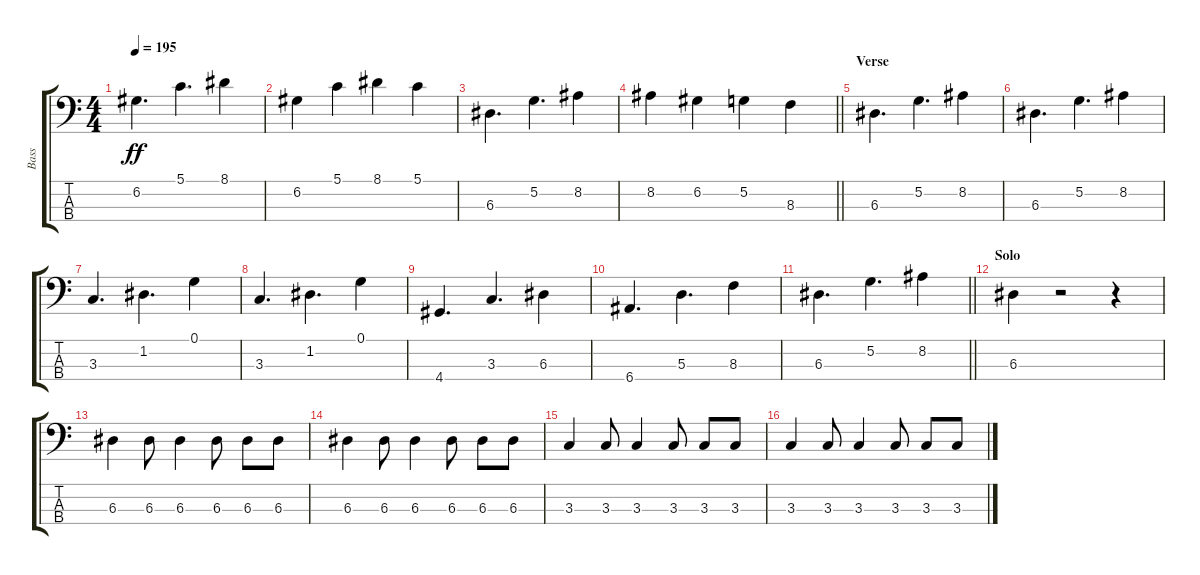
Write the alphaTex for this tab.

\track ("Bass" "Bass") {instrument electricbassfinger}
\staff {score tabs}
\tuning (G2 D2 A1 E1) {hide}
\ts (4 4)
\tempo 195
\clef f4
\ks c
6.2.4{d dy ff} 5.1.4{d} 8.1.4 |
6.2.4 5.1.4 8.1.4 5.1.4 |
6.3.4{d} 5.2.4{d} 8.2.4 |
\barLineRight lightlight
8.2.4 6.2.4 5.2.4 8.3.4 |
\section ("" "Verse")
6.3.4{d} 5.2.4{d} 8.2.4 |
6.3.4{d} 5.2.4{d} 8.2.4 |
3.3.4{d} 1.2.4{d} 0.1.4 |
3.3.4{d} 1.2.4{d} 0.1.4 |
4.4.4{d} 3.3.4{d} 6.3.4 |
6.4.4{d} 5.3.4{d} 8.3.4 |
\barLineRight lightlight
6.3.4{d} 5.2.4{d} 8.2.4 |
\section ("" "Solo")
6.3.4 r.2 r.4 |
6.3.4 6.3.8 6.3.4 6.3.8 6.3.8 6.3.8 |
6.3.4 6.3.8 6.3.4 6.3.8 6.3.8 6.3.8 |
3.3.4 3.3.8 3.3.4 3.3.8 3.3.8 3.3.8 |
3.3.4 3.3.8 3.3.4 3.3.8 3.3.8 3.3.8
